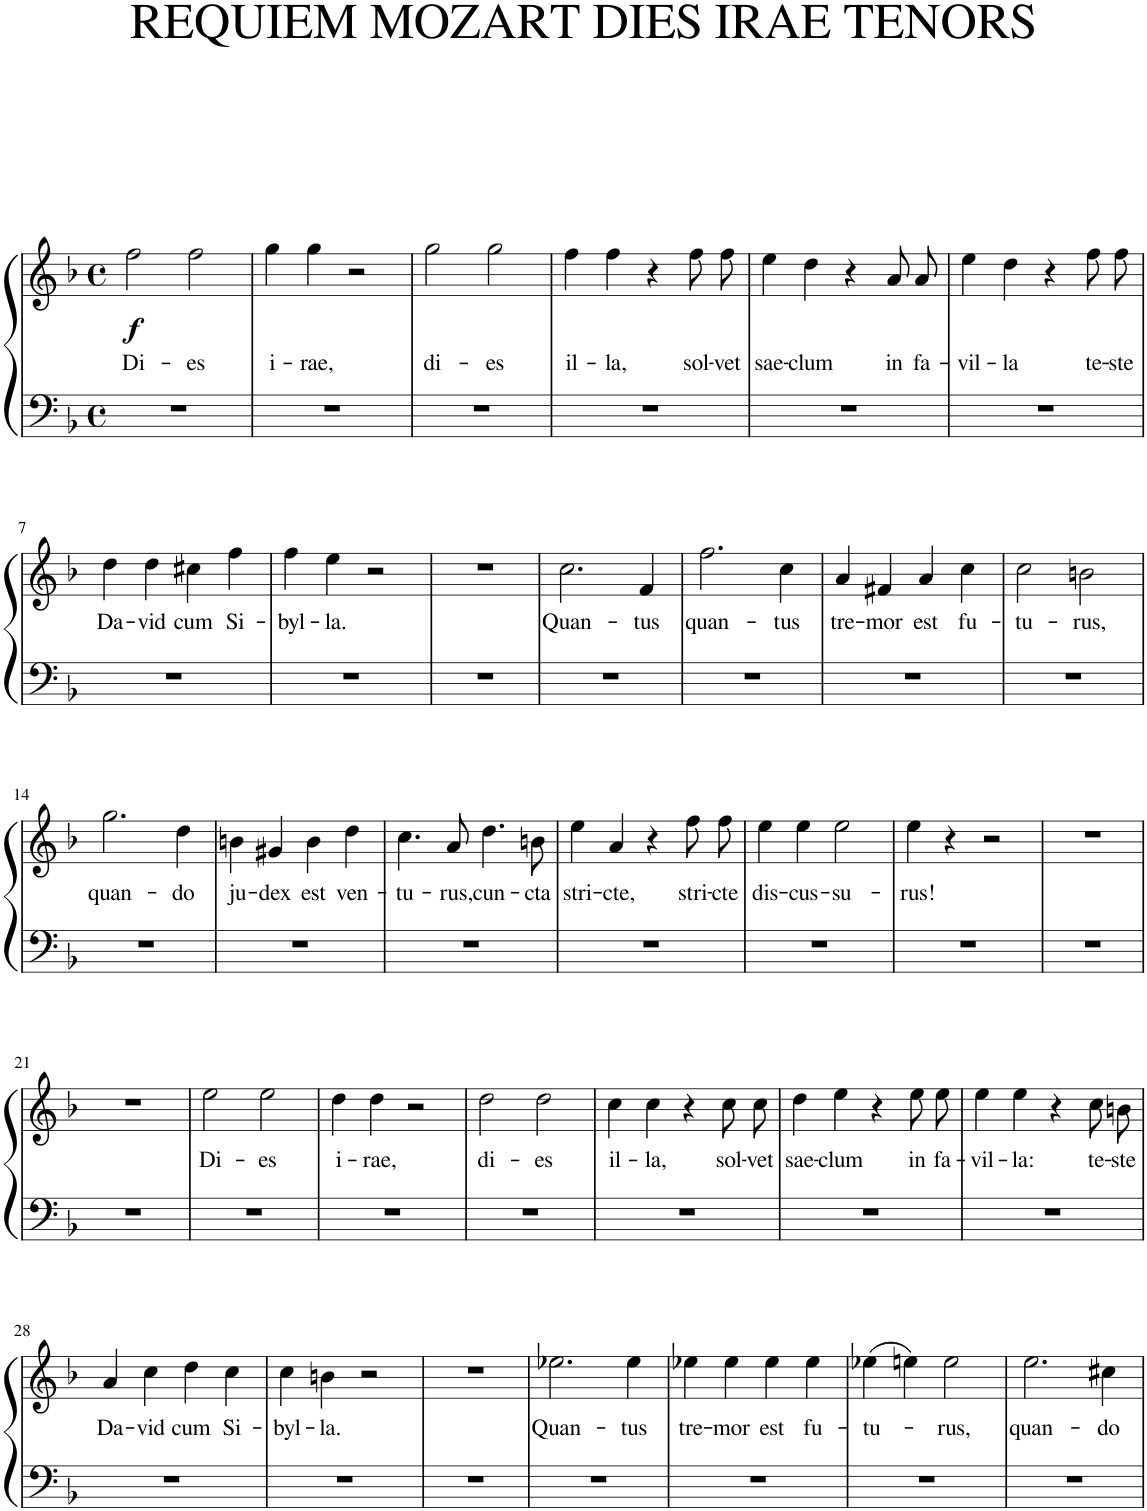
**kern	**kern	**text	**dynam
*part1	*part1	*part1	*part1
*staff2	*staff1	*staff1	*staff1/2
*I"Piano	*	*	*
*I'Pno.	*	*	*
*clefF4	*clefG2	*	*
*k[b-]	*k[b-]	*	*
*M4/4	*M4/4	*	*
*met(c)	*met(c)	*	*
=1	=1	=1	=1
!	!	!LO:LY:b	!LO:DY:b
1r	2ff\	Di-	f
!	!	!LO:LY:b	!
.	2ff\	-es	.
=2	=2	=2	=2
!	!	!LO:LY:b	!
1r	4gg\	i-	.
!	!	!LO:LY:b	!
.	4gg\	-rae,	.
.	2r	.	.
=3	=3	=3	=3
!	!	!LO:LY:b	!
1r	2gg\	di-	.
!	!	!LO:LY:b	!
.	2gg\	-es	.
=4	=4	=4	=4
!	!	!LO:LY:b	!
1r	4ff\	il-	.
!	!	!LO:LY:b	!
.	4ff\	-la,	.
.	4r	.	.
!	!	!LO:LY:b	!
.	8ff\L	sol-	.
!	!	!LO:LY:b	!
.	8ff\J	-vet	.
=5	=5	=5	=5
!	!	!LO:LY:b	!
1r	4ee\	sae-	.
!	!	!LO:LY:b	!
.	4dd\	-clum	.
.	4r	.	.
!	!	!LO:LY:b	!
.	8a/L	in	.
!	!	!LO:LY:b	!
.	8a/J	fa-	.
=6	=6	=6	=6
!	!	!LO:LY:b	!
1r	4ee\	-vil-	.
!	!	!LO:LY:b	!
.	4dd\	-la	.
.	4r	.	.
!	!	!LO:LY:b	!
.	8ff\L	te-	.
!	!	!LO:LY:b	!
.	8ff\J	-ste	.
!!LO:LB:g=z
=7	=7	=7	=7
!	!	!LO:LY:b	!
1r	4dd\	Da-	.
!	!	!LO:LY:b	!
.	4dd\	-vid	.
!	!	!LO:LY:b	!
.	4cc#X\	cum	.
!	!	!LO:LY:b	!
.	4ff\	Si-	.
=8	=8	=8	=8
!	!	!LO:LY:b	!
1r	4ff\	-byl-	.
!	!	!LO:LY:b	!
.	4ee\	-la.	.
.	2r	.	.
=9	=9	=9	=9
1r	1r	.	.
=10	=10	=10	=10
!	!	!LO:LY:b	!
1r	2.cc\	Quan-	.
!	!	!LO:LY:b	!
.	4f/	-tus	.
=11	=11	=11	=11
!	!	!LO:LY:b	!
1r	2.ff\	quan-	.
!	!	!LO:LY:b	!
.	4cc\	-tus	.
=12	=12	=12	=12
!	!	!LO:LY:b	!
1r	4a/	tre-	.
!	!	!LO:LY:b	!
.	4f#X/	-mor	.
!	!	!LO:LY:b	!
.	4a/	est	.
!	!	!LO:LY:b	!
.	4cc\	fu-	.
=13	=13	=13	=13
!	!	!LO:LY:b	!
1r	2cc\	-tu-	.
!	!	!LO:LY:b	!
.	2bn\	-rus,	.
!!LO:LB:g=z
=14	=14	=14	=14
!	!	!LO:LY:b	!
1r	2.gg\	quan-	.
!	!	!LO:LY:b	!
.	4dd\	-do	.
=15	=15	=15	=15
!	!	!LO:LY:b	!
1r	4bn\	ju-	.
!	!	!LO:LY:b	!
.	4g#X/	-dex	.
!	!	!LO:LY:b	!
.	4b\	est	.
!	!	!LO:LY:b	!
.	4dd\	ven-	.
=16	=16	=16	=16
!	!	!LO:LY:b	!
1r	4.cc\	-tu-	.
!	!	!LO:LY:b	!
.	8a/	-rus,	.
!	!	!LO:LY:b	!
.	4.dd\	cun-	.
!	!	!LO:LY:b	!
.	8bn\	-cta	.
=17	=17	=17	=17
!	!	!LO:LY:b	!
1r	4ee\	stri-	.
!	!	!LO:LY:b	!
.	4a/	-cte,	.
.	4r	.	.
!	!	!LO:LY:b	!
.	8ff\L	stri-	.
!	!	!LO:LY:b	!
.	8ff\J	-cte	.
=18	=18	=18	=18
!	!	!LO:LY:b	!
1r	4ee\	dis-	.
!	!	!LO:LY:b	!
.	4ee\	-cus-	.
!	!	!LO:LY:b	!
.	2ee\	-su-	.
=19	=19	=19	=19
!	!	!LO:LY:b	!
1r	4ee\	-rus!	.
.	4r	.	.
.	2r	.	.
=20	=20	=20	=20
1r	1r	.	.
!!LO:LB:g=z
=21	=21	=21	=21
1r	1r	.	.
=22	=22	=22	=22
!	!	!LO:LY:b	!
1r	2ee\	Di-	.
!	!	!LO:LY:b	!
.	2ee\	-es	.
=23	=23	=23	=23
!	!	!LO:LY:b	!
1r	4dd\	i-	.
!	!	!LO:LY:b	!
.	4dd\	-rae,	.
.	2r	.	.
=24	=24	=24	=24
!	!	!LO:LY:b	!
1r	2dd\	di-	.
!	!	!LO:LY:b	!
.	2dd\	-es	.
=25	=25	=25	=25
!	!	!LO:LY:b	!
1r	4cc\	il-	.
!	!	!LO:LY:b	!
.	4cc\	-la,	.
.	4r	.	.
!	!	!LO:LY:b	!
.	8cc\L	sol-	.
!	!	!LO:LY:b	!
.	8cc\J	-vet	.
=26	=26	=26	=26
!	!	!LO:LY:b	!
1r	4dd\	sae-	.
!	!	!LO:LY:b	!
.	4ee\	-clum	.
.	4r	.	.
!	!	!LO:LY:b	!
.	8ee\L	in	.
!	!	!LO:LY:b	!
.	8ee\J	fa-	.
=27	=27	=27	=27
!	!	!LO:LY:b	!
1r	4ee\	-vil-	.
!	!	!LO:LY:b	!
.	4ee\	-la:	.
.	4r	.	.
!	!	!LO:LY:b	!
.	8cc\L	te-	.
!	!	!LO:LY:b	!
.	8bn\J	-ste	.
!!LO:LB:g=z
=28	=28	=28	=28
!	!	!LO:LY:b	!
1r	4a/	Da-	.
!	!	!LO:LY:b	!
.	4cc\	-vid	.
!	!	!LO:LY:b	!
.	4dd\	cum	.
!	!	!LO:LY:b	!
.	4cc\	Si-	.
=29	=29	=29	=29
!	!	!LO:LY:b	!
1r	4cc\	-byl-	.
!	!	!LO:LY:b	!
.	4bn\	-la.	.
.	2r	.	.
=30	=30	=30	=30
1r	1r	.	.
=31	=31	=31	=31
!	!	!LO:LY:b	!
1r	2.ee-X\	Quan-	.
!	!	!LO:LY:b	!
.	4ee-\	-tus	.
=32	=32	=32	=32
!	!	!LO:LY:b	!
1r	4ee-X\	tre-	.
!	!	!LO:LY:b	!
.	4ee-\	-mor	.
!	!	!LO:LY:b	!
.	4ee-\	est	.
!	!	!LO:LY:b	!
.	4ee-\	fu-	.
=33	=33	=33	=33
!	!	!LO:LY:b	!
1r	(4ee-X\	-tu-	.
.	4een\)	.	.
!	!	!LO:LY:b	!
.	2ee\	-rus,	.
=34	=34	=34	=34
!	!	!LO:LY:b	!
1r	2.ee\	quan-	.
!	!	!LO:LY:b	!
.	4cc#X\	-do	.
=	=	=	=
*-	*-	*-	*-
